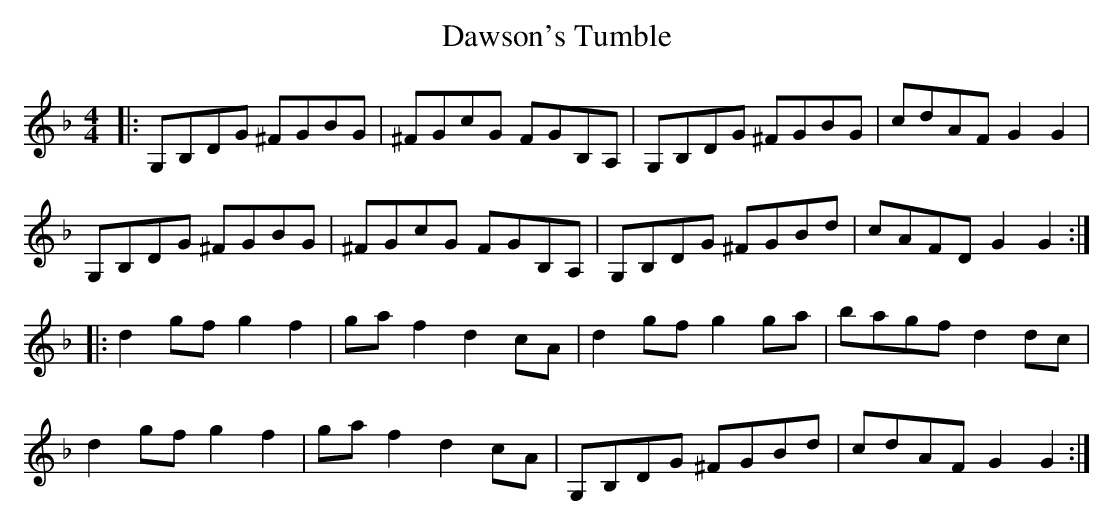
X:1
T: Dawson's Tumble
M: 4/4
L: 1/8
K: Gdor
|:G,B,DG ^FGBG|^FGcG FGB,A,|G,B,DG ^FGBG|cdAF G2G2|
G,B,DG ^FGBG|^FGcG FGB,A,|G,B,DG ^FGBd|cAFD G2G2:|
|:d2gf g2f2|gaf2 d2cA|d2gf g2ga|bagf d2dc|
d2gf g2f2|gaf2 d2cA|G,B,DG ^FGBd|cdAF G2G2:|
